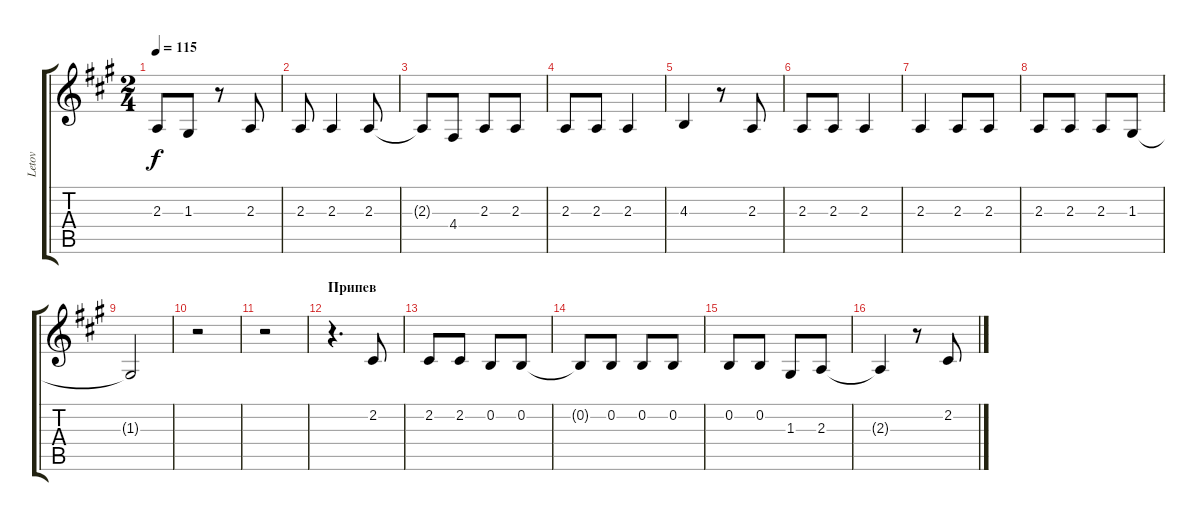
\track ("Letov" "Letov") {instrument altosax}
\staff {score tabs}
\tuning (E4 B3 G3 D3 A2 E2) {hide}
\ts (2 4)
\tempo 115
\clef g2
\ks f#minor
2.3{t}.8{dy f} 1.3.8 r.8 2.3.8 |
2.3.8 2.3.4 2.3.8 |
2.3{t}.8 4.4.8 2.3.8 2.3.8 |
2.3.8 2.3.8 2.3.4 |
4.3.4 r.8 2.3.8 |
2.3.8 2.3.8 2.3.4 |
2.3.4 2.3.8 2.3.8 |
2.3.8 2.3.8 2.3.8 1.3.8 |
1.3{t}.2 |
r.2 |
r.2 |
\section ("" "Припев")
r.4{d} 2.2.8 |
2.2.8 2.2.8 0.2.8 0.2.8 |
0.2{t}.8 0.2.8 0.2.8 0.2.8 |
0.2.8 0.2.8 1.3.8 2.3.8 |
2.3{t}.4 r.8 2.2.8
